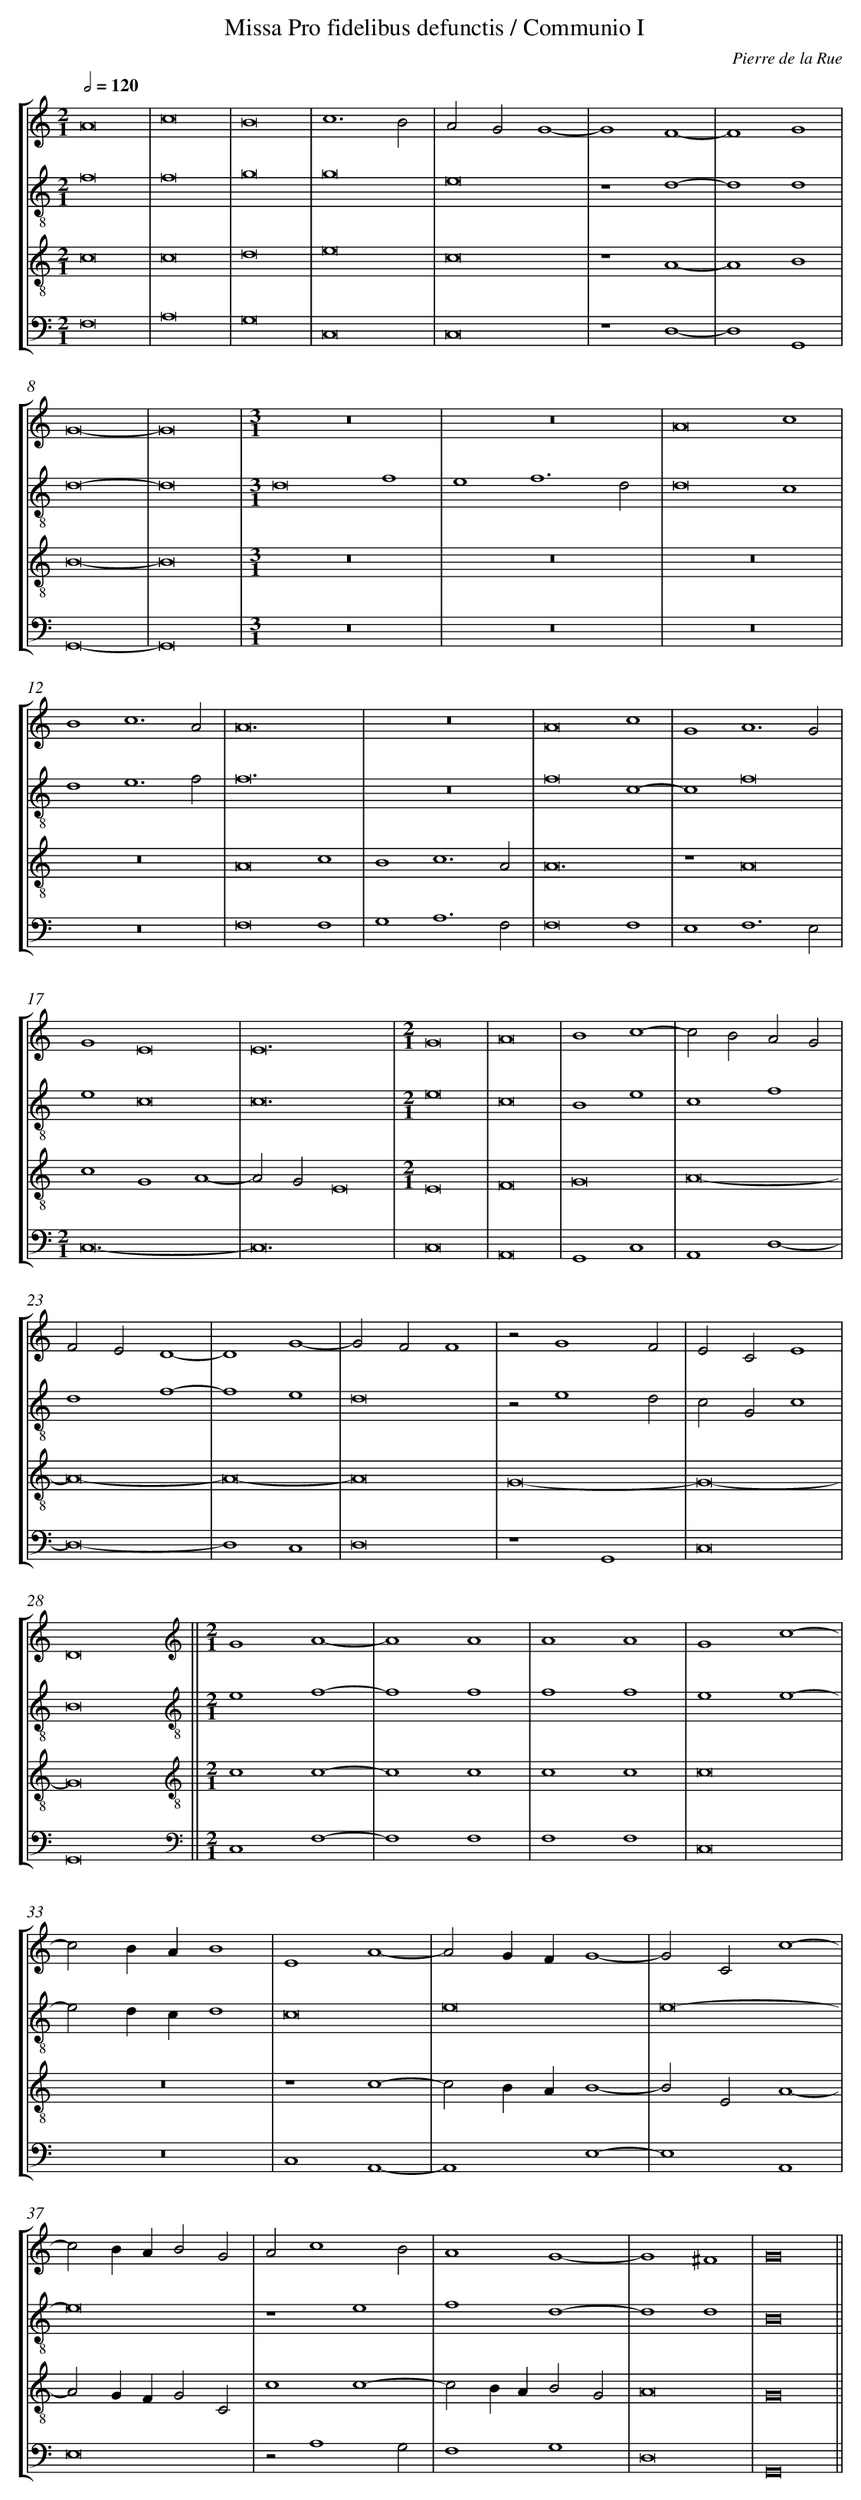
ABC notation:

X:1
T: Missa Pro fidelibus defunctis / Communio I
C: Pierre de la Rue
L: 1/4
M: 2/1
Q: 1/2=120
%%staves [1 2 3 4]
V: 1 clef=treble
V: 2 clef=treble-8
V: 3 clef=treble-8
V: 4 clef=bass
K: C
[V:1] A8 |
[V:2] f8 |
[V:3] c8 |
[V:4] F,8 |
[V:1] c8 |
[V:2] f8 |
[V:3] c8 |
[V:4] A,8 |
[V:1] B8 |
[V:2] g8 |
[V:3] d8 |
[V:4] G,8 |
[V:1] c6B2 |
[V:2] g8 |
[V:3] e8 |
[V:4] C,8 |
[V:1] A2G2G4- |
[V:2] e8 |
[V:3] c8 |
[V:4] C,8 |
[V:1] G4F4- |
[V:2] z4d4- |
[V:3] z4A4- |
[V:4] z4D,4- |
[V:1] F4G4 |
[V:2] d4d4 |
[V:3] A4B4 |
[V:4] D,4G,,4 |
[V:1] G8- |
[V:2] d8- |
[V:3] B8- |
[V:4] G,,8- |
[V:1] G8 [I:setbarnb 9]|
[V:2] d8 |
[V:3] B8 |
[V:4] G,,8 |
[V:1] [M:3/1]z12 |
[V:2] [M:3/1]d8f4 |
[V:3] [M:3/1]z12 |
[V:4] [M:3/1]z12 |
[V:1] z12 |
[V:2] e4f6d2 |
[V:3] z12 |
[V:4] z12 |
[V:1] A8c4 |
[V:2] d8c4 |
[V:3] z12 |
[V:4] z12 |
[V:1] B4c6A2 |
[V:2] d4e6f2 |
[V:3] z12 |
[V:4] z12 |
[V:1] A12 |
[V:2] f12 |
[V:3] A8c4 |
[V:4] F,8F,4 |
[V:1] z12 |
[V:2] z12 |
[V:3] B4c6A2 |
[V:4] G,4A,6F,2 |
[V:1] A8c4 |
[V:2] f8c4- |
[V:3] A12 |
[V:4] F,8F,4 |
[V:1] G4A6G2 |
[V:2] c4f8 |
[V:3] z4A8 |
[V:4] E,4F,6E,2 |
[V:1] G4E8 |
[V:2] e4c8 |
[V:3] c4G4A4- |
[V:4] [M:2/1]C,12- |
[V:1] E12 |
[V:2] c12 |
[V:3] A2G2E8 |
[V:4] C,12 |
[V:1] [M:2/1]G8 |
[V:2] [M:2/1]e8 |
[V:3] [M:2/1]E8 |
[V:4] C,8 |
[V:1] A8 |
[V:2] c8 |
[V:3] F8 |
[V:4] A,,8 |
[V:1] B4c4- |
[V:2] B4e4 |
[V:3] G8 |
[V:4] G,,4C,4 |
[V:1] c2B2A2G2 |
[V:2] c4f4 |
[V:3] A8- |
[V:4] A,,4D,4- |
[V:1] F2E2D4- |
[V:2] d4f4- |
[V:3] A8- |
[V:4] D,8- |
[V:1] D4G4- |
[V:2] f4e4 |
[V:3] A8- |
[V:4] D,4C,4 |
[V:1] G2F2F4 |
[V:2] d8 |
[V:3] A8 |
[V:4] D,8 |
[V:1] z2G4F2 |
[V:2] z2e4d2 |
[V:3] G8- |
[V:4] z4G,,4 |
[V:1] E2C2E4 |
[V:2] c2G2c4 |
[V:3] G8- |
[V:4] C,8 |
[V:1] D8 ||
[V:2] B8 ||
[V:3] G8 ||
[V:4] G,,8 ||
[V:1]  [K:C] [K:clef=treble][M:2/1]G4A4- |
[V:2]  [K:C] [K:clef=treble-8][M:2/1]e4f4- |
[V:3]  [K:C] [K:clef=treble-8][M:2/1]c4c4- |
[V:4]  [K:C] [K:clef=bass][M:2/1]C,4F,4- |
[V:1] A4A4 |
[V:2] f4f4 |
[V:3] c4c4 |
[V:4] F,4F,4 |
[V:1] A4A4 |
[V:2] f4f4 |
[V:3] c4c4 |
[V:4] F,4F,4 |
[V:1] G4c4- |
[V:2] e4e4- |
[V:3] c8 |
[V:4] C,8 |
[V:1] c2BAB4 |
[V:2] e2dcd4 |
[V:3] z8 |
[V:4] z8 |
[V:1] E4A4- |
[V:2] c8 |
[V:3] z4c4- |
[V:4] C,4A,,4- |
[V:1] A2GFG4- |
[V:2] e8 |
[V:3] c2BAB4- |
[V:4] A,,4E,4- |
[V:1] G2C2c4- |
[V:2] e8- |
[V:3] B2E2A4- |
[V:4] E,4A,,4 |
[V:1] c2BAB2G2 |
[V:2] e8 |
[V:3] A2GFG2C2 |
[V:4] E,8 |
[V:1] A2c4B2 |
[V:2] z4e4 |
[V:3] c4c4- |
[V:4] z2A,4G,2 |
[V:1] A4G4- |
[V:2] f4d4- |
[V:3] c2BAB2G2 |
[V:4] F,4G,4 |
[V:1] G4^F4 |
[V:2] d4d4 |
[V:3] A8 |
[V:4] D,8 |
[V:1] G8 ||
[V:2] B8 ||
[V:3] G8 ||
[V:4] G,,8 ||
